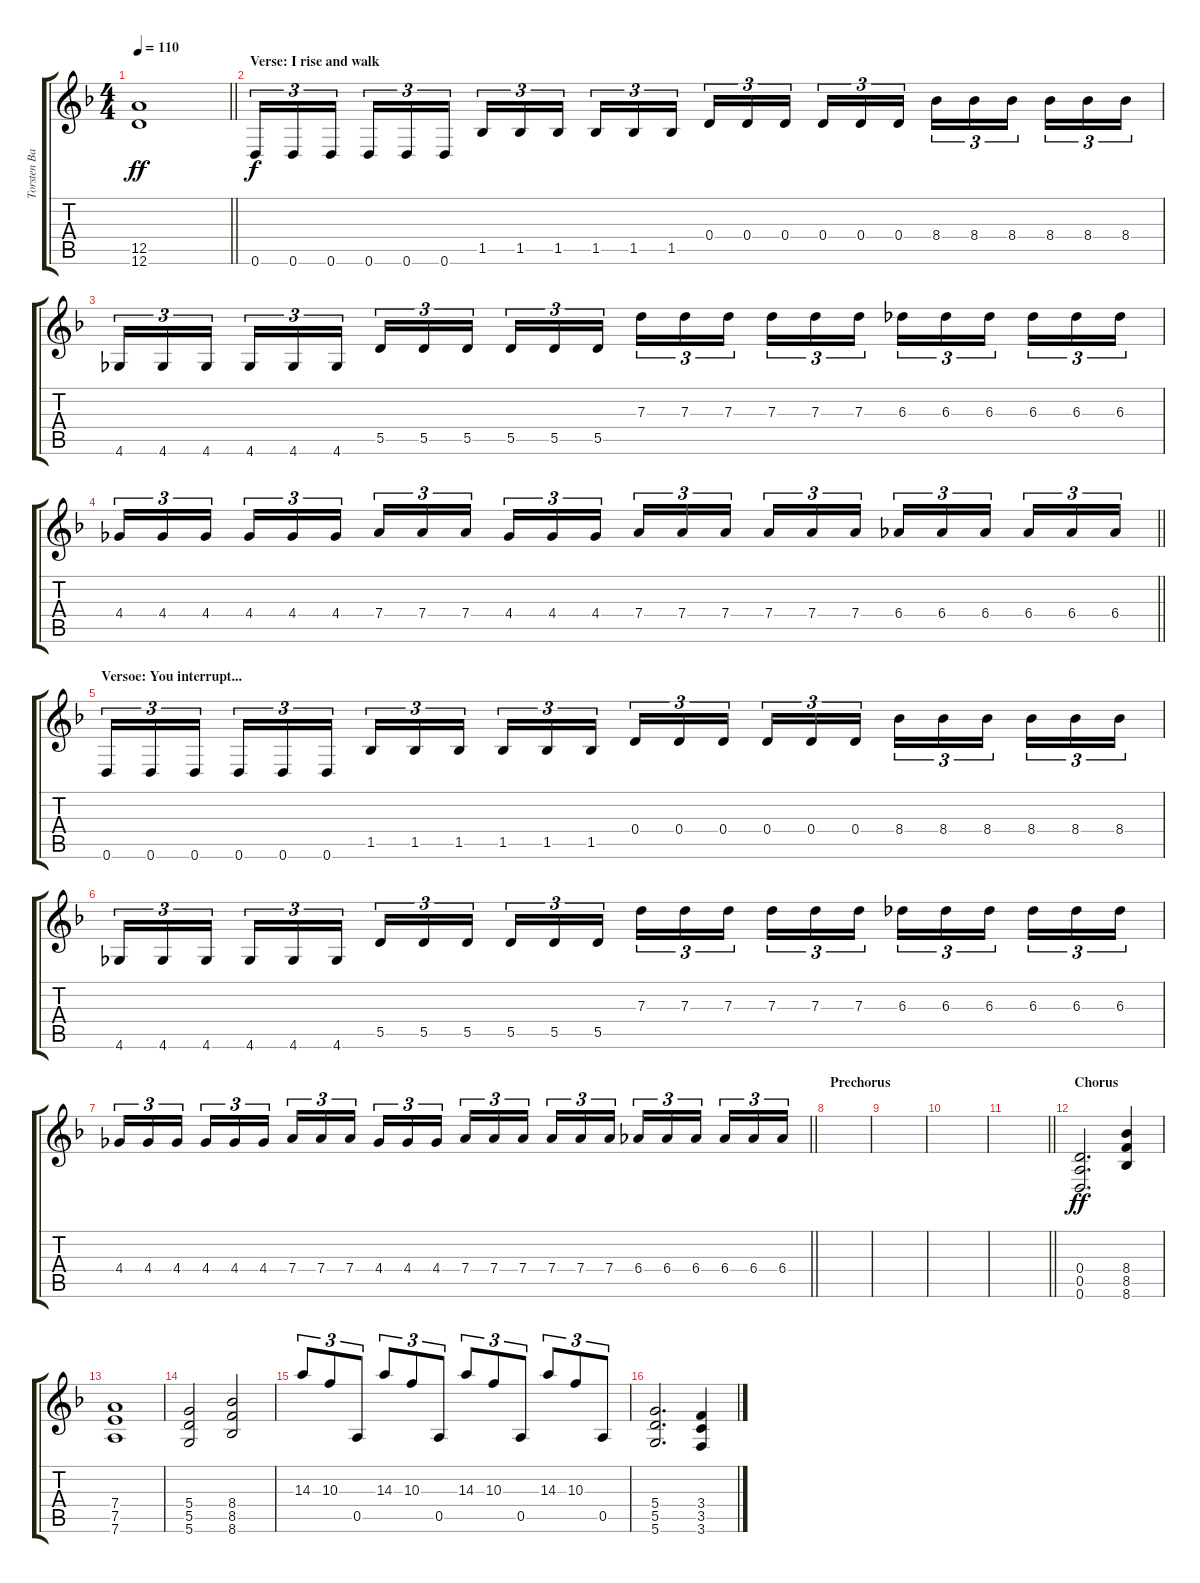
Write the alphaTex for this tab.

\track ("Torsten Bauer" "Torsten Ba") {instrument overdrivenguitar}
\staff {score tabs}
\tuning (E4 B3 G3 D3 A2 D2) {hide}
\ts (4 4)
\tempo 110
\clef g2
\barLineRight lightlight
\ks f
(12.5 12.6).1{dy ff} |
\section ("" "Verse: I rise and walk")
0.6.16{tu (3 2) txt "" dy f} 0.6.16{tu (3 2)} 0.6.16{tu (3 2) beam splitsecondary} 0.6.16{tu (3 2)} 0.6.16{tu (3 2)} 0.6.16{tu (3 2)} 1.5.16{tu (3 2)} 1.5.16{tu (3 2)} 1.5.16{tu (3 2) beam splitsecondary} 1.5.16{tu (3 2)} 1.5.16{tu (3 2)} 1.5.16{tu (3 2)} 0.4.16{tu (3 2)} 0.4.16{tu (3 2)} 0.4.16{tu (3 2) beam splitsecondary} 0.4.16{tu (3 2)} 0.4.16{tu (3 2)} 0.4.16{tu (3 2)} 8.4.16{tu (3 2)} 8.4.16{tu (3 2)} 8.4.16{tu (3 2) beam splitsecondary} 8.4.16{tu (3 2)} 8.4.16{tu (3 2)} 8.4.16{tu (3 2)} |
4.6.16{tu (3 2)} 4.6.16{tu (3 2)} 4.6.16{tu (3 2) beam splitsecondary} 4.6.16{tu (3 2)} 4.6.16{tu (3 2)} 4.6.16{tu (3 2)} 5.5.16{tu (3 2)} 5.5.16{tu (3 2)} 5.5.16{tu (3 2) beam splitsecondary} 5.5.16{tu (3 2)} 5.5.16{tu (3 2)} 5.5.16{tu (3 2)} 7.3.16{tu (3 2)} 7.3.16{tu (3 2)} 7.3.16{tu (3 2) beam splitsecondary} 7.3.16{tu (3 2)} 7.3.16{tu (3 2)} 7.3.16{tu (3 2)} 6.3.16{tu (3 2)} 6.3.16{tu (3 2)} 6.3.16{tu (3 2) beam splitsecondary} 6.3.16{tu (3 2)} 6.3.16{tu (3 2)} 6.3.16{tu (3 2)} |
\barLineRight lightlight
4.4.16{tu (3 2)} 4.4.16{tu (3 2)} 4.4.16{tu (3 2) beam splitsecondary} 4.4.16{tu (3 2)} 4.4.16{tu (3 2)} 4.4.16{tu (3 2)} 7.4.16{tu (3 2)} 7.4.16{tu (3 2)} 7.4.16{tu (3 2) beam splitsecondary} 4.4.16{tu (3 2)} 4.4.16{tu (3 2)} 4.4.16{tu (3 2)} 7.4.16{tu (3 2)} 7.4.16{tu (3 2)} 7.4.16{tu (3 2) beam splitsecondary} 7.4.16{tu (3 2)} 7.4.16{tu (3 2)} 7.4.16{tu (3 2)} 6.4.16{tu (3 2)} 6.4.16{tu (3 2)} 6.4.16{tu (3 2) beam splitsecondary} 6.4.16{tu (3 2)} 6.4.16{tu (3 2)} 6.4.16{tu (3 2)} |
\section ("" "Versoe: You interrupt...")
0.6.16{tu (3 2) txt ""} 0.6.16{tu (3 2)} 0.6.16{tu (3 2) beam splitsecondary} 0.6.16{tu (3 2)} 0.6.16{tu (3 2)} 0.6.16{tu (3 2)} 1.5.16{tu (3 2)} 1.5.16{tu (3 2)} 1.5.16{tu (3 2) beam splitsecondary} 1.5.16{tu (3 2)} 1.5.16{tu (3 2)} 1.5.16{tu (3 2)} 0.4.16{tu (3 2)} 0.4.16{tu (3 2)} 0.4.16{tu (3 2) beam splitsecondary} 0.4.16{tu (3 2)} 0.4.16{tu (3 2)} 0.4.16{tu (3 2)} 8.4.16{tu (3 2)} 8.4.16{tu (3 2)} 8.4.16{tu (3 2) beam splitsecondary} 8.4.16{tu (3 2)} 8.4.16{tu (3 2)} 8.4.16{tu (3 2)} |
4.6.16{tu (3 2)} 4.6.16{tu (3 2)} 4.6.16{tu (3 2) beam splitsecondary} 4.6.16{tu (3 2)} 4.6.16{tu (3 2)} 4.6.16{tu (3 2)} 5.5.16{tu (3 2)} 5.5.16{tu (3 2)} 5.5.16{tu (3 2) beam splitsecondary} 5.5.16{tu (3 2)} 5.5.16{tu (3 2)} 5.5.16{tu (3 2)} 7.3.16{tu (3 2)} 7.3.16{tu (3 2)} 7.3.16{tu (3 2) beam splitsecondary} 7.3.16{tu (3 2)} 7.3.16{tu (3 2)} 7.3.16{tu (3 2)} 6.3.16{tu (3 2)} 6.3.16{tu (3 2)} 6.3.16{tu (3 2) beam splitsecondary} 6.3.16{tu (3 2)} 6.3.16{tu (3 2)} 6.3.16{tu (3 2)} |
\barLineRight lightlight
4.4.16{tu (3 2)} 4.4.16{tu (3 2)} 4.4.16{tu (3 2) beam splitsecondary} 4.4.16{tu (3 2)} 4.4.16{tu (3 2)} 4.4.16{tu (3 2)} 7.4.16{tu (3 2)} 7.4.16{tu (3 2)} 7.4.16{tu (3 2) beam splitsecondary} 4.4.16{tu (3 2)} 4.4.16{tu (3 2)} 4.4.16{tu (3 2)} 7.4.16{tu (3 2)} 7.4.16{tu (3 2)} 7.4.16{tu (3 2) beam splitsecondary} 7.4.16{tu (3 2)} 7.4.16{tu (3 2)} 7.4.16{tu (3 2)} 6.4.16{tu (3 2)} 6.4.16{tu (3 2)} 6.4.16{tu (3 2) beam splitsecondary} 6.4.16{tu (3 2)} 6.4.16{tu (3 2)} 6.4.16{tu (3 2)} |
\section ("" "Prechorus")
|
|
|
\barLineRight lightlight
|
\section ("" "Chorus")
(0.4 0.5 0.6).2{d dy ff} (8.4 8.5 8.6).4 |
(7.4 7.5 7.6).1 |
(5.4 5.5 5.6).2 (8.4 8.5 8.6).2 |
14.3.8{tu (3 2)} 10.3.8{tu (3 2)} 0.5.8{tu (3 2)} 14.3.8{tu (3 2)} 10.3.8{tu (3 2)} 0.5.8{tu (3 2)} 14.3.8{tu (3 2)} 10.3.8{tu (3 2)} 0.5.8{tu (3 2)} 14.3.8{tu (3 2)} 10.3.8{tu (3 2)} 0.5.8{tu (3 2)} |
(5.4 5.5 5.6).2{d} (3.4 3.5 3.6).4
